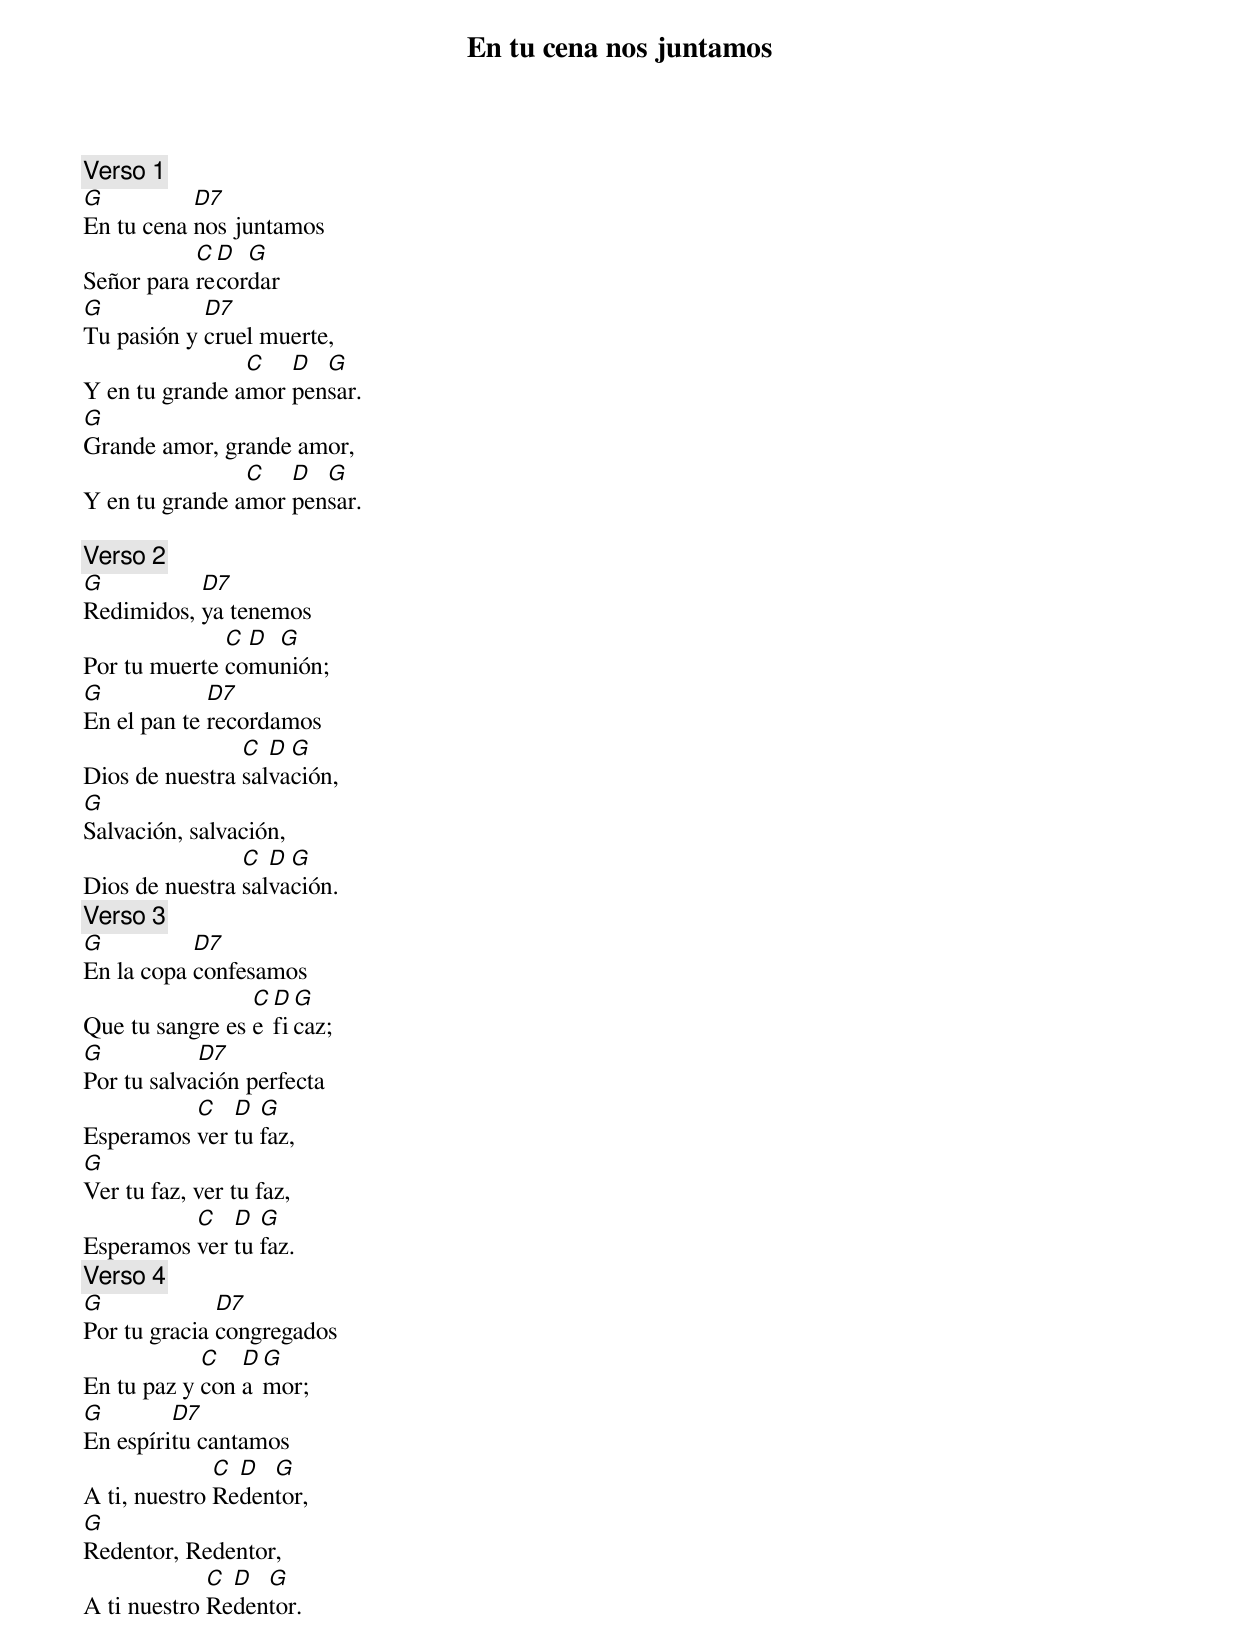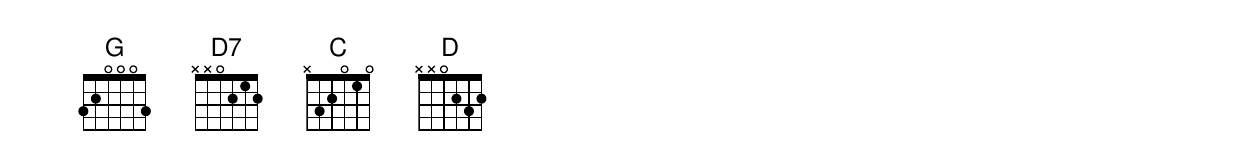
{title: En tu cena nos juntamos}
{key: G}
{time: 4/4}
{comment: Verso 1}
[G]En tu cena [D7]nos juntamos
Señor para [C]re[D]cor[G]dar
[G]Tu pasión y [D7]cruel muerte,
Y en tu grande a[C]mor [D]pen[G]sar.
[G]Grande amor, grande amor,
Y en tu grande a[C]mor [D]pen[G]sar.

{comment: Verso 2}
[G]Redimidos, [D7]ya tenemos
Por tu muerte [C]co[D]mu[G]nión;
[G]En el pan te [D7]recordamos
Dios de nuestra [C]sal[D]va[G]ción,
[G]Salvación, salvación,
Dios de nuestra [C]sal[D]va[G]ción.
{comment: Verso 3}
[G]En la copa [D7]confesamos
Que tu sangre es [C]e[D]fi[G]caz;
[G]Por tu salva[D7]ción perfecta
Esperamos [C]ver [D]tu [G]faz,
[G]Ver tu faz, ver tu faz,
Esperamos [C]ver [D]tu [G]faz.
{comment: Verso 4}
[G]Por tu gracia [D7]congregados
En tu paz y [C]con [D]a[G]mor;
[G]En espíri[D7]tu cantamos
A ti, nuestro [C]Re[D]den[G]tor,
[G]Redentor, Redentor,
A ti nuestro [C]Re[D]den[G]tor.
